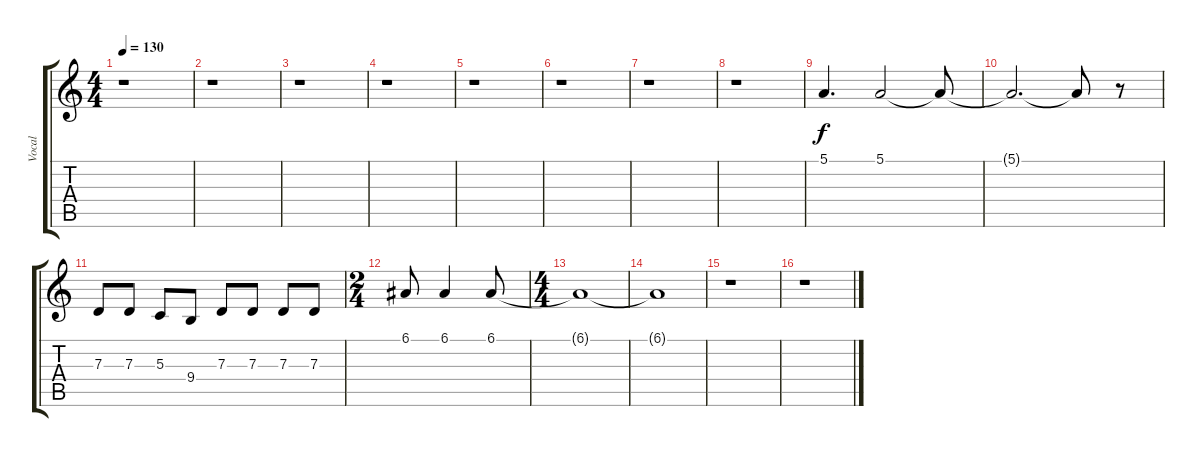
\track ("Vocal" "Vocal") {instrument lead6voice}
\staff {score tabs}
\tuning (E4 B3 G3 D3 A2 E2) {hide}
\ts (4 4)
\tempo 130
\clef g2
\ks c
r.1{dy f} |
r.1 |
r.1 |
r.1 |
r.1 |
r.1 |
r.1 |
r.1 |
5.1.4{d} 5.1.2 5.1{t}.8 |
5.1{t}.2{d} 5.1{t}.8 r.8 |
7.3.8 7.3.8 5.3.8 9.4.8 7.3.8 7.3.8 7.3.8 7.3.8 |
\ts (2 4)
6.1.8 6.1.4 6.1.8 |
\ts (4 4)
6.1{t}.1 |
6.1{t}.1 |
r.1 |
r.1
